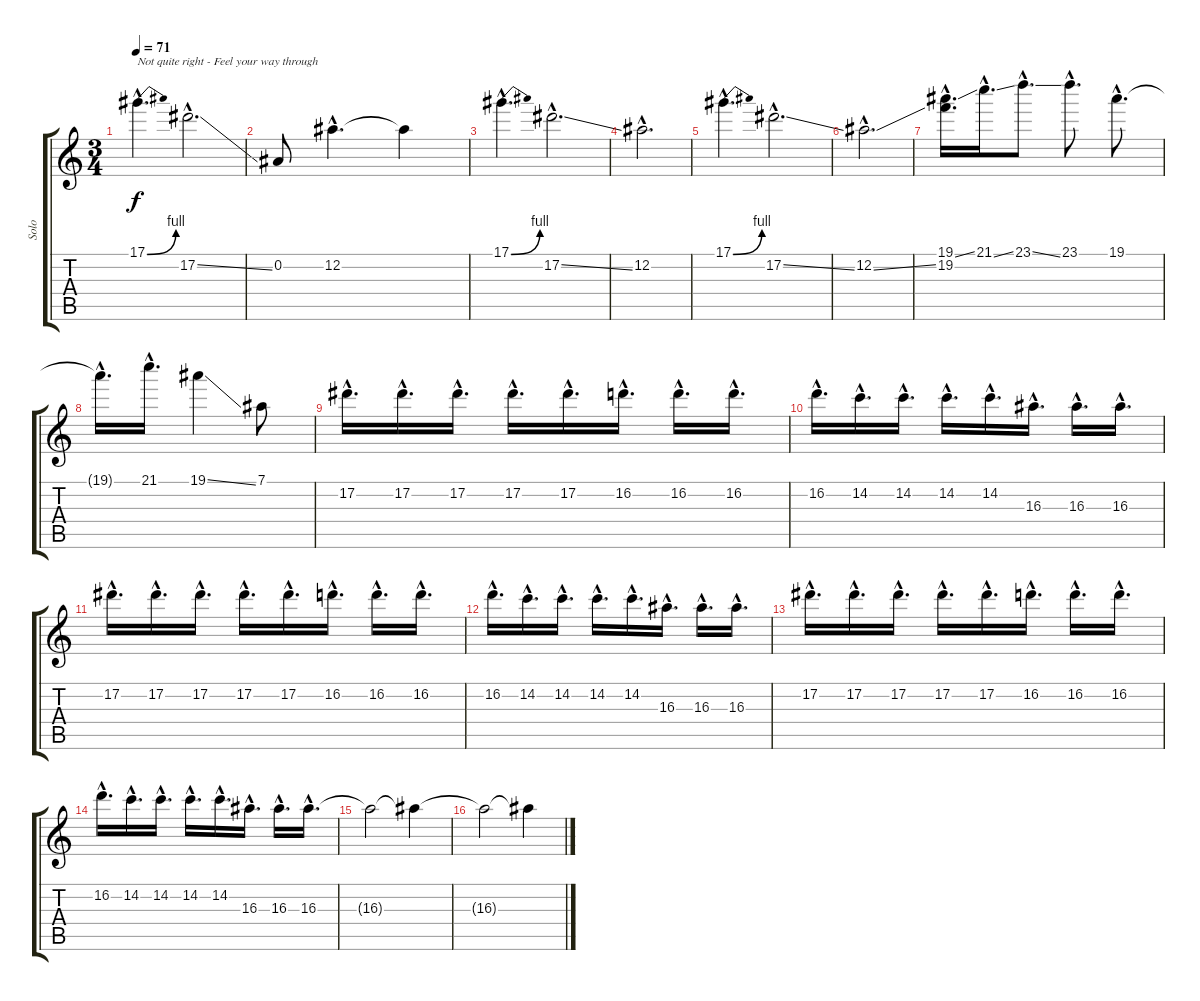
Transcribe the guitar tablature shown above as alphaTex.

\track ("Solo" "Solo") {instrument acousticguitarsteel}
\staff {score tabs}
\tuning (Eb4 Bb3 Gb3 Db3 Ab2 Eb2) {hide}
\ts (3 4)
\tempo 71
\clef g2
\ks c
17.1{be (bend 0 0 60 4) hac}.4{d txt "Not quite right - Feel your way through" dy f} 17.2{ss hac}.2{d} |
0.2.8 12.2{hac}.4{d} 12.2{t}.4 |
17.1{be (bend 0 0 60 4) hac}.4{d} 17.2{ss hac}.2{d} |
12.2{hac}.2{d} |
17.1{be (bend 0 0 60 4) hac}.4{d} 17.2{ss hac}.2{d} |
12.2{ss hac}.2{d} |
(19.1{ss hac} 19.2{hac}).16{d} 21.1{ss hac}.16{d} 23.1{ss hac}.8{d} 23.1{hac}.8{d} 19.1{hac}.8{d} |
19.1{hac t}.16{d} 21.1{hac}.16{d} 19.1{ss}.4 7.1.8 |
17.2{hac}.16{d} 17.2{hac}.16{d} 17.2{hac}.16{d} 17.2{hac}.16{d} 17.2{hac}.16{d} 16.2{hac}.16{d} 16.2{hac}.16{d} 16.2{hac}.16{d} |
16.2{hac}.16{d} 14.2{hac}.16{d} 14.2{hac}.16{d} 14.2{hac}.16{d} 14.2{hac}.16{d} 16.3{hac}.16{d} 16.3{hac}.16{d} 16.3{hac}.16{d} |
17.2{hac}.16{d} 17.2{hac}.16{d} 17.2{hac}.16{d} 17.2{hac}.16{d} 17.2{hac}.16{d} 16.2{hac}.16{d} 16.2{hac}.16{d} 16.2{hac}.16{d} |
16.2{hac}.16{d} 14.2{hac}.16{d} 14.2{hac}.16{d} 14.2{hac}.16{d} 14.2{hac}.16{d} 16.3{hac}.16{d} 16.3{hac}.16{d} 16.3{hac}.16{d} |
17.2{hac}.16{d} 17.2{hac}.16{d} 17.2{hac}.16{d} 17.2{hac}.16{d} 17.2{hac}.16{d} 16.2{hac}.16{d} 16.2{hac}.16{d} 16.2{hac}.16{d} |
16.2{hac}.16{d} 14.2{hac}.16{d} 14.2{hac}.16{d} 14.2{hac}.16{d} 14.2{hac}.16{d} 16.3{hac}.16{d} 16.3{hac}.16{d} 16.3{hac}.16{d} |
16.3{t}.2 16.3{t}.4 |
16.3{t}.2 16.3{t}.4
